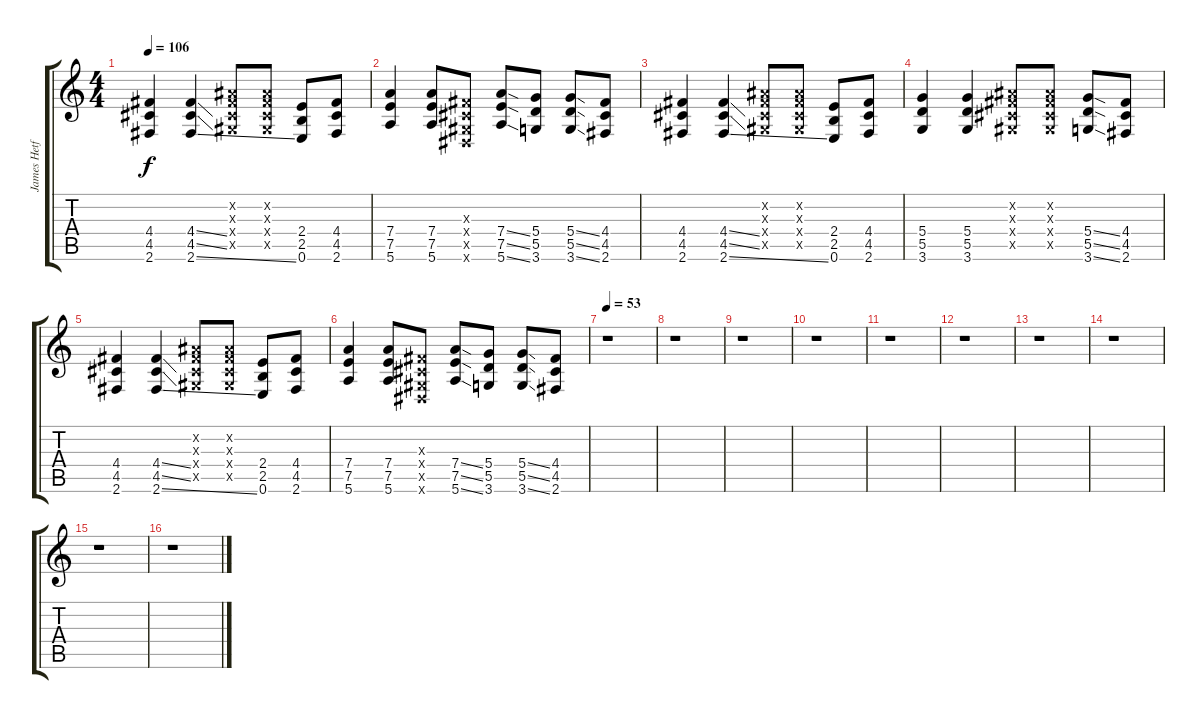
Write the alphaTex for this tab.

\track ("James Hetfield Rythm" "James Hetf") {instrument distortionguitar}
\staff {score tabs}
\tuning (E4 B3 G3 D3 A2 E2) {hide}
\ts (4 4)
\tempo 106
\clef g2
\ks c
(4.4 4.5 2.6).4{dy f} (4.4{ss} 4.5{ss} 2.6{ss}).4 (-1.2{x} -1.3{x} -1.4{x} -1.5{x}).8 (-1.2{x} -1.3{x} -1.4{x} -1.5{x}).8 (2.4 2.5 0.6).8 (4.4 4.5 2.6).8 |
(7.4 7.5 5.6).4 (7.4 7.5 5.6).8 (-1.3{x} -1.4{x} -1.5{x} -1.6{x}).8 (7.4{ss} 7.5{ss} 5.6{ss}).8 (5.4 5.5 3.6).8 (5.4{ss} 5.5{ss} 3.6{ss}).8 (4.4 4.5 2.6).8 |
(4.4 4.5 2.6).4 (4.4{ss} 4.5{ss} 2.6{ss}).4 (-1.2{x} -1.3{x} -1.4{x} -1.5{x}).8 (-1.2{x} -1.3{x} -1.4{x} -1.5{x}).8 (2.4 2.5 0.6).8 (4.4 4.5 2.6).8 |
(5.4 5.5 3.6).4 (5.4 5.5 3.6).4 (-1.2{x} -1.3{x} -1.4{x} -1.5{x}).8 (-1.2{x} -1.3{x} -1.4{x} -1.5{x}).8 (5.4{ss} 5.5{ss} 3.6{ss}).8 (4.4 4.5 2.6).8 |
(4.4 4.5 2.6).4 (4.4{ss} 4.5{ss} 2.6{ss}).4 (-1.2{x} -1.3{x} -1.4{x} -1.5{x}).8 (-1.2{x} -1.3{x} -1.4{x} -1.5{x}).8 (2.4 2.5 0.6).8 (4.4 4.5 2.6).8 |
(7.4 7.5 5.6).4 (7.4 7.5 5.6).8 (-1.3{x} -1.4{x} -1.5{x} -1.6{x}).8 (7.4{ss} 7.5{ss} 5.6{ss}).8 (5.4 5.5 3.6).8 (5.4{ss} 5.5{ss} 3.6{ss}).8 (4.4 4.5 2.6).8 |
\tempo 53
r.1 |
r.1 |
r.1 |
r.1 |
r.1 |
r.1 |
r.1 |
r.1 |
r.1 |
r.1
